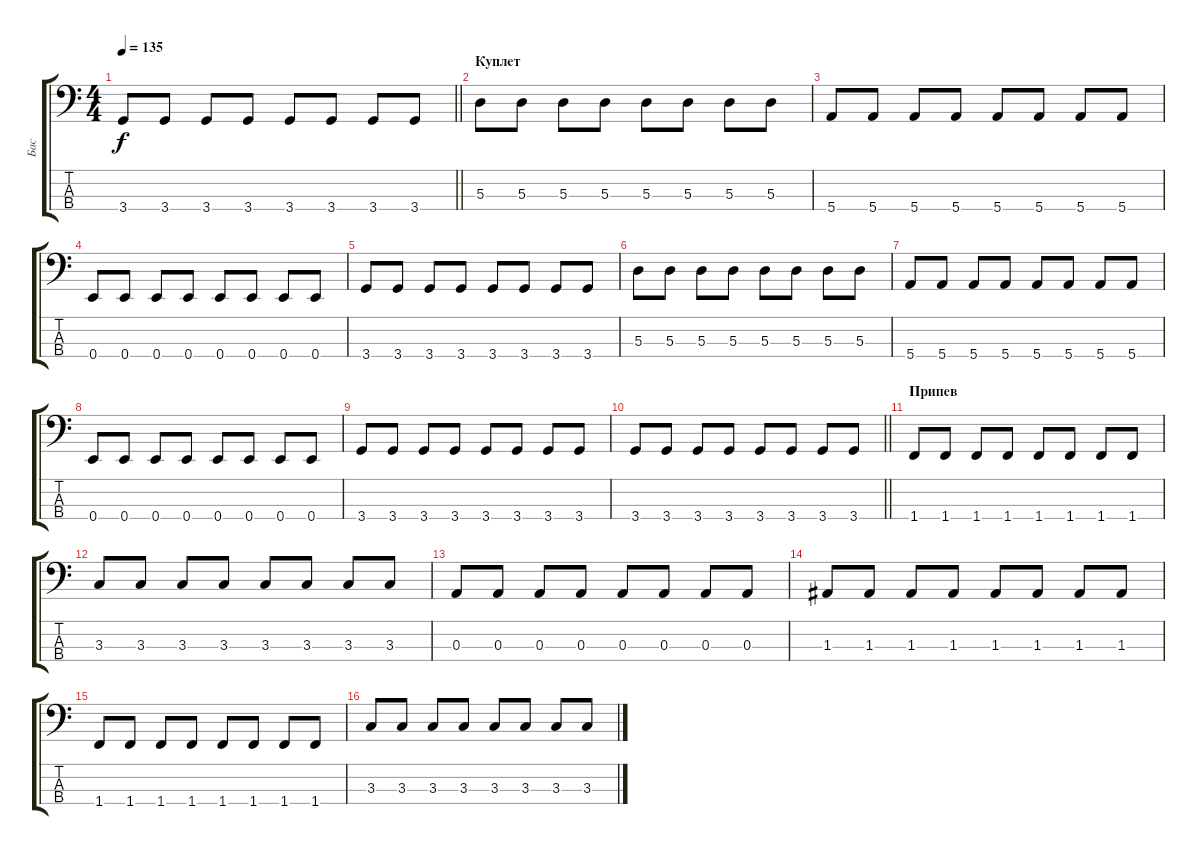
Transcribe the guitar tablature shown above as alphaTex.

\track ("Бас" "Бас") {instrument electricbassfinger}
\staff {score tabs}
\tuning (G2 D2 A1 E1) {hide}
\ts (4 4)
\tempo 135
\clef f4
\barLineRight lightlight
\ks c
3.4.8{dy f} 3.4.8 3.4.8 3.4.8 3.4.8 3.4.8 3.4.8 3.4.8 |
\section ("" "Куплет")
5.3.8 5.3.8 5.3.8 5.3.8 5.3.8 5.3.8 5.3.8 5.3.8 |
5.4.8 5.4.8 5.4.8 5.4.8 5.4.8 5.4.8 5.4.8 5.4.8 |
0.4.8 0.4.8 0.4.8 0.4.8 0.4.8 0.4.8 0.4.8 0.4.8 |
3.4.8 3.4.8 3.4.8 3.4.8 3.4.8 3.4.8 3.4.8 3.4.8 |
5.3.8 5.3.8 5.3.8 5.3.8 5.3.8 5.3.8 5.3.8 5.3.8 |
5.4.8 5.4.8 5.4.8 5.4.8 5.4.8 5.4.8 5.4.8 5.4.8 |
0.4.8 0.4.8 0.4.8 0.4.8 0.4.8 0.4.8 0.4.8 0.4.8 |
3.4.8 3.4.8 3.4.8 3.4.8 3.4.8 3.4.8 3.4.8 3.4.8 |
\barLineRight lightlight
3.4.8 3.4.8 3.4.8 3.4.8 3.4.8 3.4.8 3.4.8 3.4.8 |
\section ("" "Припев")
1.4.8 1.4.8 1.4.8 1.4.8 1.4.8 1.4.8 1.4.8 1.4.8 |
3.3.8 3.3.8 3.3.8 3.3.8 3.3.8 3.3.8 3.3.8 3.3.8 |
0.3.8 0.3.8 0.3.8 0.3.8 0.3.8 0.3.8 0.3.8 0.3.8 |
1.3.8 1.3.8 1.3.8 1.3.8 1.3.8 1.3.8 1.3.8 1.3.8 |
1.4.8 1.4.8 1.4.8 1.4.8 1.4.8 1.4.8 1.4.8 1.4.8 |
3.3.8 3.3.8 3.3.8 3.3.8 3.3.8 3.3.8 3.3.8 3.3.8
